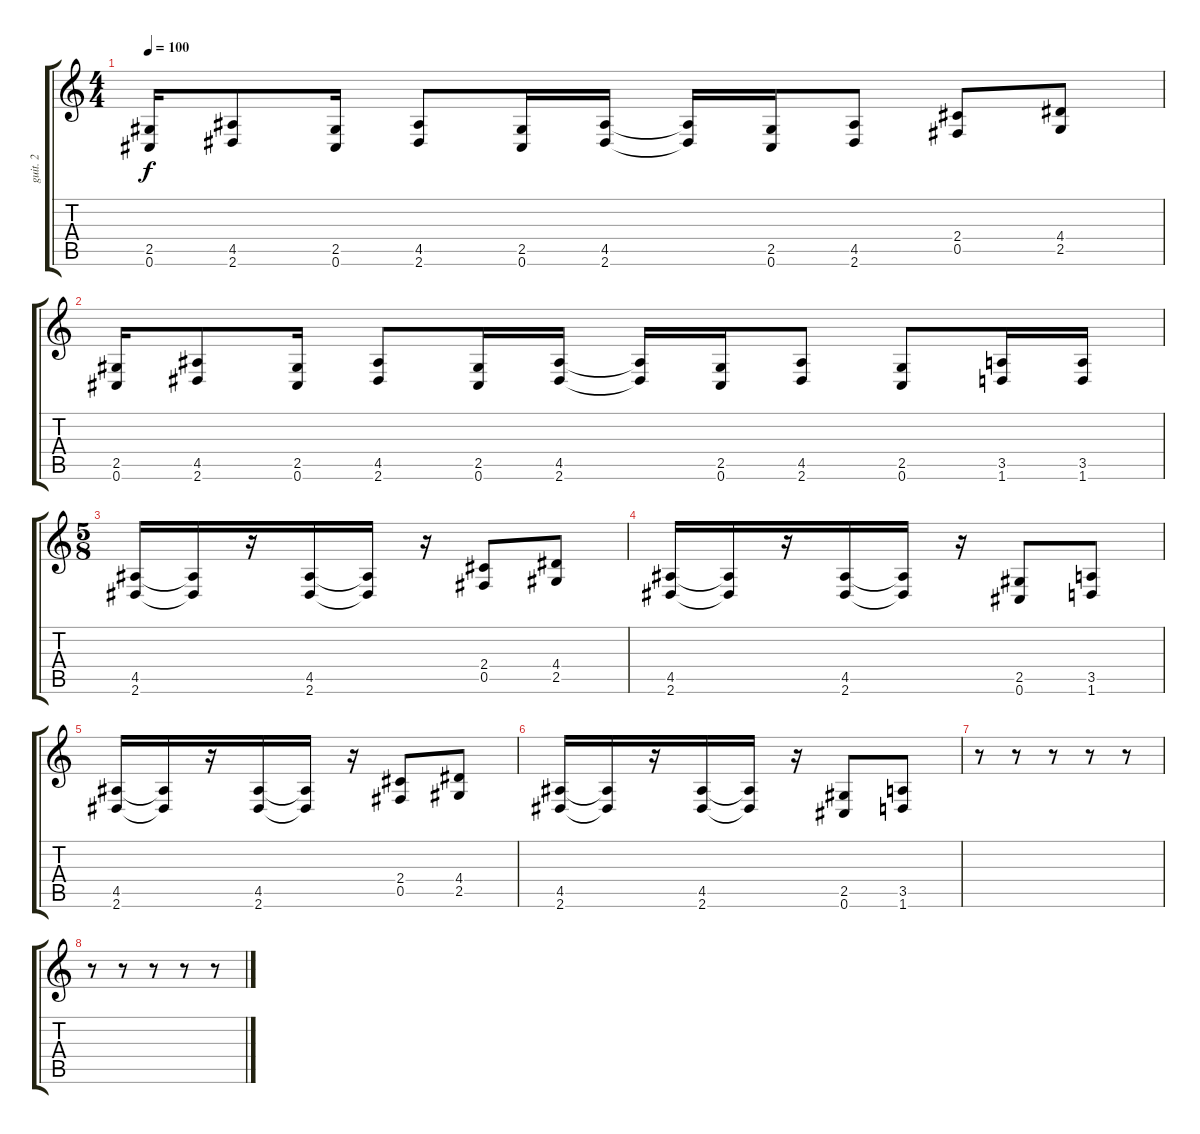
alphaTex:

\track ("guit. 2" "guit. 2") {instrument distortionguitar}
\staff {score tabs}
\tuning (Db4 Ab3 E3 B2 Gb2 Db2) {hide}
\ts (4 4)
\tempo 100
\clef g2
\ks c
(2.5 0.6).16{dy f volume 8} (4.5 2.6).8 (2.5 0.6).16 (4.5 2.6).8 (2.5 0.6).16 (4.5 2.6).16 (4.5{t} 2.6{t}).16 (2.5 0.6).16 (4.5 2.6).8 (2.4 0.5).8 (4.4 2.5).8 |
(2.5 0.6).16 (4.5 2.6).8 (2.5 0.6).16 (4.5 2.6).8 (2.5 0.6).16 (4.5 2.6).16 (4.5{t} 2.6{t}).16 (2.5 0.6).16 (4.5 2.6).8 (2.5 0.6).8 (3.5 1.6).16 (3.5 1.6).16 |
\ts (5 8)
(4.5 2.6).16 (4.5{t} 2.6{t}).16 r.16 (4.5 2.6).16 (4.5{t} 2.6{t}).16 r.16 (2.4 0.5).8 (4.4 2.5).8 |
(4.5 2.6).16 (4.5{t} 2.6{t}).16 r.16 (4.5 2.6).16 (4.5{t} 2.6{t}).16 r.16 (2.5 0.6).8 (3.5 1.6).8 |
(4.5 2.6).16 (4.5{t} 2.6{t}).16 r.16 (4.5 2.6).16 (4.5{t} 2.6{t}).16 r.16 (2.4 0.5).8 (4.4 2.5).8 |
(4.5 2.6).16 (4.5{t} 2.6{t}).16 r.16 (4.5 2.6).16 (4.5{t} 2.6{t}).16 r.16 (2.5 0.6).8 (3.5 1.6).8 |
r.8 r.8 r.8 r.8 r.8 |
r.8 r.8 r.8 r.8 r.8
